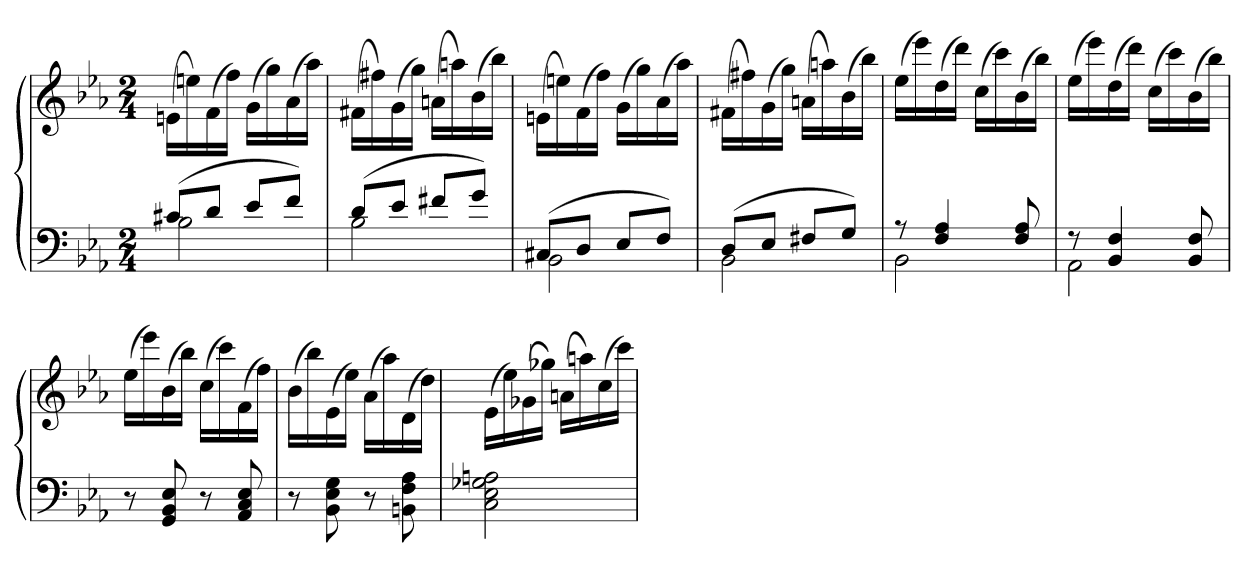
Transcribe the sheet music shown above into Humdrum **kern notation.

**kern	**kern
*part1	*part1
*staff2	*staff1
*clefF4	*clefG2
*k[b-e-a-]	*k[b-e-a-]
*M2/4	*M2/4
=	=
*^	*
(8c#XL	2B-	(16enLL
.	.	16een)
8dJ	.	(16f
.	.	16ffJJ)
8e-L	.	(16gLL
.	.	16gg)
8fJ)	.	(16a-
.	.	16aa-JJ)
=	=	=
(8dL	2B-	(16f#XLL
.	.	16ff#X)
8e-J	.	(16g
.	.	16ggJJ)
8f#XL	.	(16anLL
.	.	16aan)
8gJ)	.	(16b-
.	.	16bb-JJ)
=	=	=
(8C#XL	2BB-	(16enLL
.	.	16een)
8DJ	.	(16f
.	.	16ffJJ)
8E-L	.	(16gLL
.	.	16gg)
8FJ)	.	(16a-
.	.	16aa-JJ)
=	=	=
(8DL	2BB-	(16f#XLL
.	.	16ff#X)
8E-J	.	(16g
.	.	16ggJJ)
8F#XL	.	(16anLL
.	.	16aan)
8GJ)	.	(16b-
.	.	16bb-JJ)
=	=	=
8r	2BB-	(16ee-LL
.	.	16eee-)
4F 4A-	.	(16dd
.	.	16dddJJ)
.	.	(16ccLL
.	.	16ccc)
8F 8A-	.	(16b-
.	.	16bb-JJ)
=	=	=
8r	2AA-	(16ee-LL
.	.	16eee-)
4BB- 4F	.	(16dd
.	.	16dddJJ)
.	.	(16ccLL
.	.	16ccc)
8BB- 8F	.	(16b-
.	.	16bb-JJ)
*v	*v	*
=	=
8r	(16ee-LL
.	16eee-)
8GG 8BB- 8E-	(16b-
.	16bb-JJ)
8r	(16ccLL
.	16ccc)
8AA- 8C 8E-	(16f
.	16ffJJ)
=	=
8r	(16b-LL
.	16bb-)
8BB- 8E- 8G	(16e-
.	16ee-JJ)
8r	(16a-LL
.	16aa-)
8BBn 8F 8A-	(16d
.	16ddJJ)
=	=
2C 2E- 2G-X 2An	(16e-LL
.	16ee-)
.	(16g-X
.	16gg-XJJ)
.	(16anLL
.	16aan)
.	(16cc
.	16cccJJ)
=	=
*-	*-
